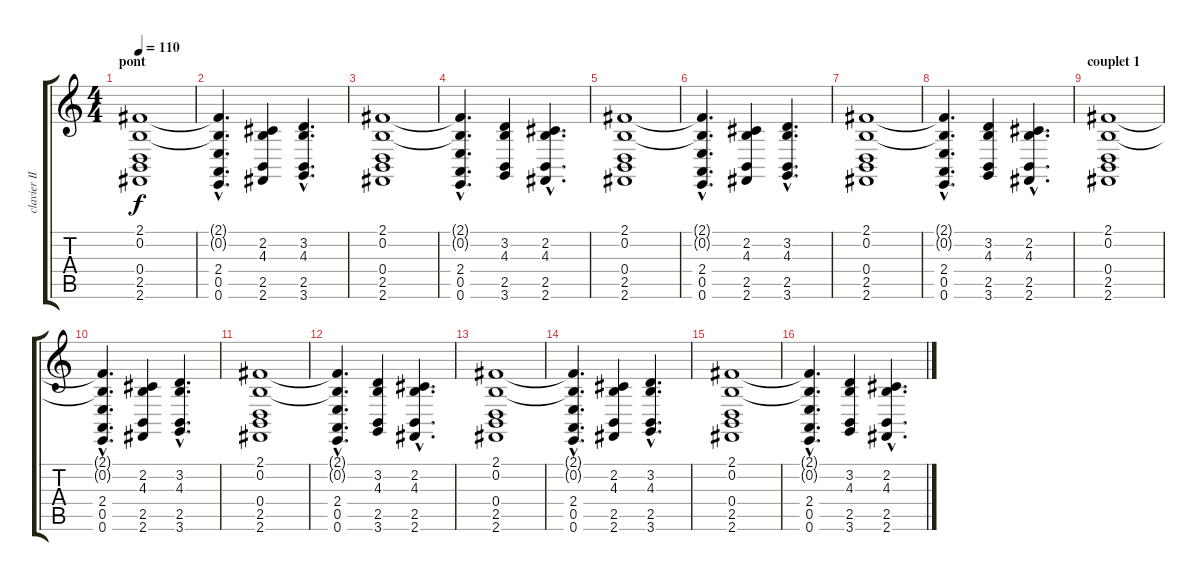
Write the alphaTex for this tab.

\track ("clavier II" "clavier II") {instrument choiraahs}
\staff {score tabs}
\tuning (E4 B3 G3 D3 A2 E2) {hide}
\ts (4 4)
\section ("" "pont")
\tempo 110
\clef g2
\ks c
(2.1 0.2 0.4 2.5 2.6).1{dy f} |
(2.1{hac t} 0.2{hac t} 2.4{hac} 0.5{hac} 0.6{hac}).4{d} (2.2 4.3 2.5 2.6).4 (3.2{hac} 4.3{hac} 2.5{hac} 3.6{hac}).4{d} |
(2.1 0.2 0.4 2.5 2.6).1 |
(2.1{hac t} 0.2{hac t} 2.4{hac} 0.5{hac} 0.6{hac}).4{d} (3.2 4.3 2.5 3.6).4 (2.2{hac} 4.3{hac} 2.5{hac} 2.6{hac}).4{d} |
(2.1 0.2 0.4 2.5 2.6).1 |
(2.1{hac t} 0.2{hac t} 2.4{hac} 0.5{hac} 0.6{hac}).4{d} (2.2 4.3 2.5 2.6).4 (3.2{hac} 4.3{hac} 2.5{hac} 3.6{hac}).4{d} |
(2.1 0.2 0.4 2.5 2.6).1 |
(2.1{hac t} 0.2{hac t} 2.4{hac} 0.5{hac} 0.6{hac}).4{d} (3.2 4.3 2.5 3.6).4 (2.2{hac} 4.3{hac} 2.5{hac} 2.6{hac}).4{d} |
\section ("" "couplet 1")
(2.1 0.2 0.4 2.5 2.6).1 |
(2.1{hac t} 0.2{hac t} 2.4{hac} 0.5{hac} 0.6{hac}).4{d} (2.2 4.3 2.5 2.6).4 (3.2{hac} 4.3{hac} 2.5{hac} 3.6{hac}).4{d} |
(2.1 0.2 0.4 2.5 2.6).1 |
(2.1{hac t} 0.2{hac t} 2.4{hac} 0.5{hac} 0.6{hac}).4{d} (3.2 4.3 2.5 3.6).4 (2.2{hac} 4.3{hac} 2.5{hac} 2.6{hac}).4{d} |
(2.1 0.2 0.4 2.5 2.6).1 |
(2.1{hac t} 0.2{hac t} 2.4{hac} 0.5{hac} 0.6{hac}).4{d} (2.2 4.3 2.5 2.6).4 (3.2{hac} 4.3{hac} 2.5{hac} 3.6{hac}).4{d} |
(2.1 0.2 0.4 2.5 2.6).1 |
(2.1{hac t} 0.2{hac t} 2.4{hac} 0.5{hac} 0.6{hac}).4{d} (3.2 4.3 2.5 3.6).4 (2.2{hac} 4.3{hac} 2.5{hac} 2.6{hac}).4{d}
